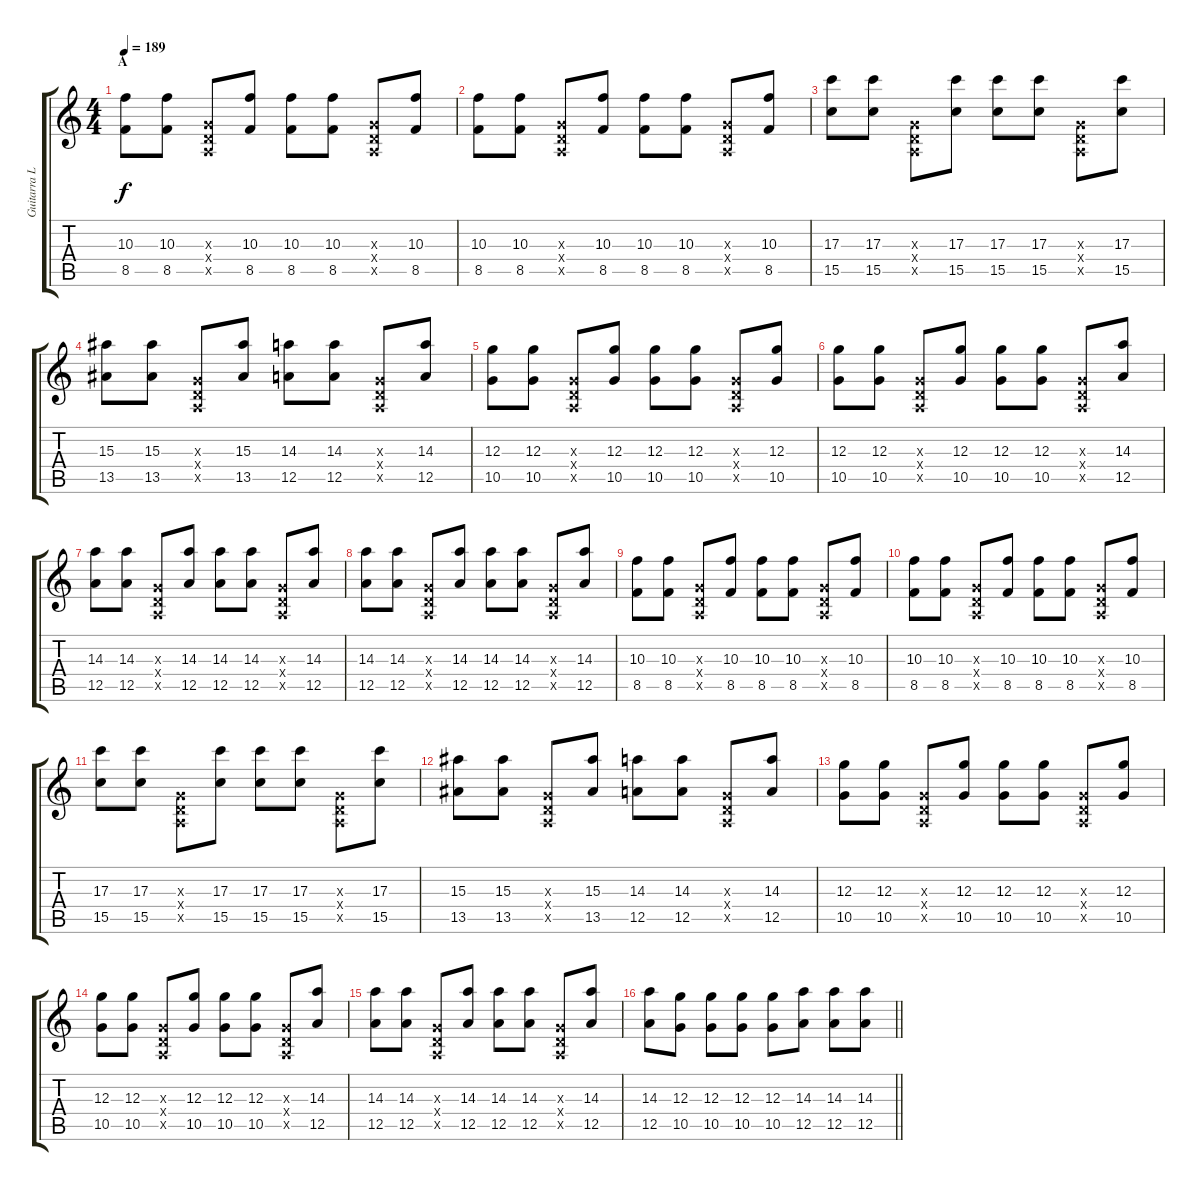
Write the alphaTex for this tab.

\track ("Guitarra L1" "Guitarra L") {instrument overdrivenguitar}
\staff {score tabs}
\tuning (E4 B3 G3 D3 A2 D2) {hide}
\ts (4 4)
\section ("" "A")
\tempo 189
\clef g2
\ks c
(10.3 8.5).8{dy f volume 14 instrument overdrivenguitar} (10.3 8.5).8 (0.3{x} 0.4{x} 0.5{x}).8 (10.3 8.5).8 (10.3 8.5).8 (10.3 8.5).8 (0.3{x} 0.4{x} 0.5{x}).8 (10.3 8.5).8 |
(10.3 8.5).8 (10.3 8.5).8 (0.3{x} 0.4{x} 0.5{x}).8 (10.3 8.5).8 (10.3 8.5).8 (10.3 8.5).8 (0.3{x} 0.4{x} 0.5{x}).8 (10.3 8.5).8 |
(17.3 15.5).8 (17.3 15.5).8 (0.3{x} 0.4{x} 0.5{x}).8 (17.3 15.5).8 (17.3 15.5).8 (17.3 15.5).8 (0.3{x} 0.4{x} 0.5{x}).8 (17.3 15.5).8 |
(15.3 13.5).8 (15.3 13.5).8 (0.3{x} 0.4{x} 0.5{x}).8 (15.3 13.5).8 (14.3 12.5).8 (14.3 12.5).8 (0.3{x} 0.4{x} 0.5{x}).8 (14.3 12.5).8 |
(12.3 10.5).8 (12.3 10.5).8 (0.3{x} 0.4{x} 0.5{x}).8 (12.3 10.5).8 (12.3 10.5).8 (12.3 10.5).8 (0.3{x} 0.4{x} 0.5{x}).8 (12.3 10.5).8 |
(12.3 10.5).8 (12.3 10.5).8 (0.3{x} 0.4{x} 0.5{x}).8 (12.3 10.5).8 (12.3 10.5).8 (12.3 10.5).8 (0.3{x} 0.4{x} 0.5{x}).8 (14.3 12.5).8 |
(14.3 12.5).8 (14.3 12.5).8 (0.3{x} 0.4{x} 0.5{x}).8 (14.3 12.5).8 (14.3 12.5).8 (14.3 12.5).8 (0.3{x} 0.4{x} 0.5{x}).8 (14.3 12.5).8 |
(14.3 12.5).8 (14.3 12.5).8 (0.3{x} 0.4{x} 0.5{x}).8 (14.3 12.5).8 (14.3 12.5).8 (14.3 12.5).8 (0.3{x} 0.4{x} 0.5{x}).8 (14.3 12.5).8 |
(10.3 8.5).8 (10.3 8.5).8 (0.3{x} 0.4{x} 0.5{x}).8 (10.3 8.5).8 (10.3 8.5).8 (10.3 8.5).8 (0.3{x} 0.4{x} 0.5{x}).8 (10.3 8.5).8 |
(10.3 8.5).8 (10.3 8.5).8 (0.3{x} 0.4{x} 0.5{x}).8 (10.3 8.5).8 (10.3 8.5).8 (10.3 8.5).8 (0.3{x} 0.4{x} 0.5{x}).8 (10.3 8.5).8 |
(17.3 15.5).8 (17.3 15.5).8 (0.3{x} 0.4{x} 0.5{x}).8 (17.3 15.5).8 (17.3 15.5).8 (17.3 15.5).8 (0.3{x} 0.4{x} 0.5{x}).8 (17.3 15.5).8 |
(15.3 13.5).8 (15.3 13.5).8 (0.3{x} 0.4{x} 0.5{x}).8 (15.3 13.5).8 (14.3 12.5).8 (14.3 12.5).8 (0.3{x} 0.4{x} 0.5{x}).8 (14.3 12.5).8 |
(12.3 10.5).8 (12.3 10.5).8 (0.3{x} 0.4{x} 0.5{x}).8 (12.3 10.5).8 (12.3 10.5).8 (12.3 10.5).8 (0.3{x} 0.4{x} 0.5{x}).8 (12.3 10.5).8 |
(12.3 10.5).8 (12.3 10.5).8 (0.3{x} 0.4{x} 0.5{x}).8 (12.3 10.5).8 (12.3 10.5).8 (12.3 10.5).8 (0.3{x} 0.4{x} 0.5{x}).8 (14.3 12.5).8 |
(14.3 12.5).8 (14.3 12.5).8 (0.3{x} 0.4{x} 0.5{x}).8 (14.3 12.5).8 (14.3 12.5).8 (14.3 12.5).8 (0.3{x} 0.4{x} 0.5{x}).8 (14.3 12.5).8 |
\barLineRight lightlight
(14.3 12.5).8 (12.3 10.5).8 (12.3 10.5).8 (12.3 10.5).8 (12.3 10.5).8 (14.3 12.5).8 (14.3 12.5).8 (14.3 12.5).8
